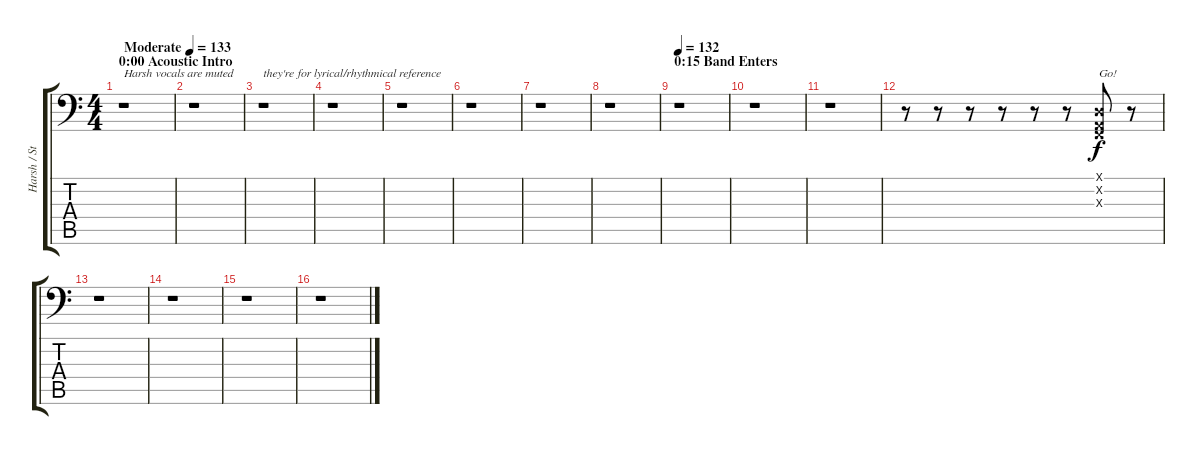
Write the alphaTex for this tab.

\track ("Harsh / Stage-Whispered Vocals" "Harsh / St") {instrument timpani}
\staff {score tabs}
\tuning (D3 A2 F2 C2 G1 D1) {hide}
\ts (4 4)
\section ("" "0:00 Acoustic Intro")
\tempo (133 "Moderate")
\clef f4
\ks c
r.1{txt "Harsh vocals are muted" dy f instrument timpani} |
r.1 |
r.1{txt "they're for lyrical/rhythmical reference"} |
r.1 |
r.1 |
r.1 |
r.1 |
r.1 |
\section ("" "0:15 Band Enters")
\tempo 132
r.1 |
r.1 |
r.1 |
r.8 r.8 r.8 r.8 r.8 r.8 (0.1{x} 0.2{x} 0.3{x}).8{txt "Go!"} r.8 |
r.1 |
r.1 |
r.1 |
r.1
